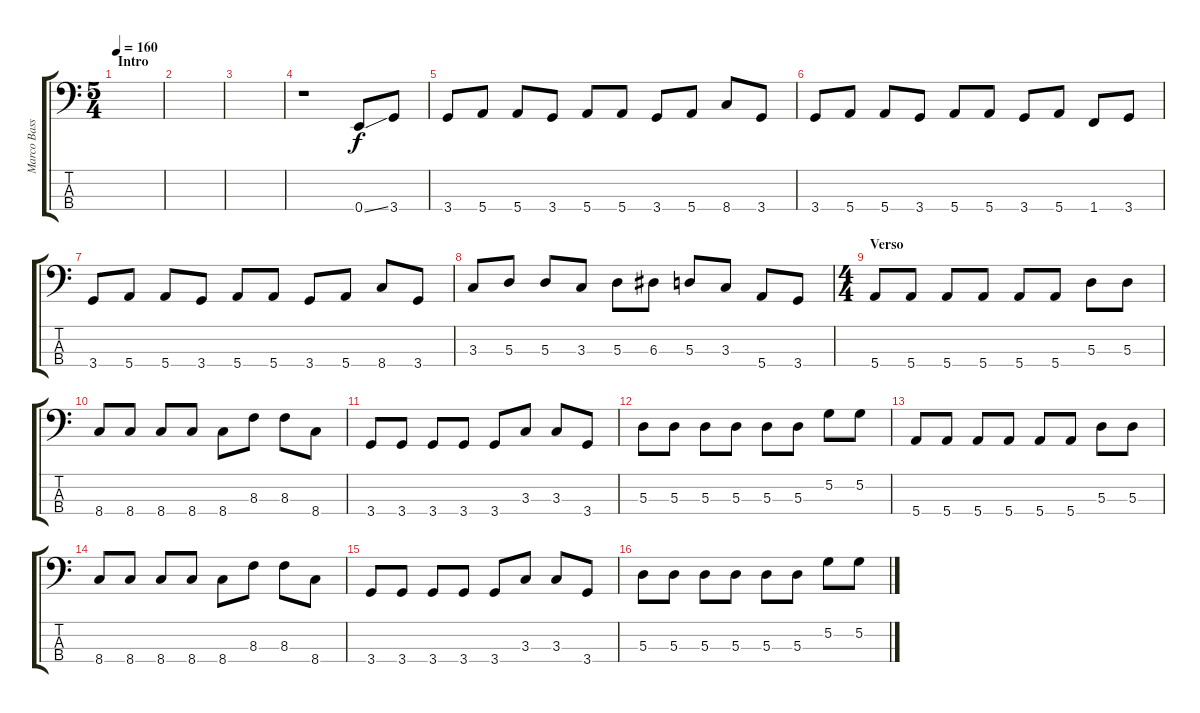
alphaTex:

\track ("Marco Bass" "Marco Bass") {instrument electricbasspick}
\staff {score tabs}
\tuning (G2 D2 A1 E1) {hide}
\ts (5 4)
\section ("" "Intro")
\tempo 160
\clef f4
\ks c
|
|
|
r.1 0.4{ss}.8 3.4.8 |
3.4.8 5.4.8 5.4.8 3.4.8 5.4.8 5.4.8 3.4.8 5.4.8 8.4.8 3.4.8 |
3.4.8 5.4.8 5.4.8 3.4.8 5.4.8 5.4.8 3.4.8 5.4.8 1.4.8 3.4.8 |
3.4.8 5.4.8 5.4.8 3.4.8 5.4.8 5.4.8 3.4.8 5.4.8 8.4.8 3.4.8 |
3.3.8 5.3.8 5.3.8 3.3.8 5.3.8 6.3.8 5.3.8 3.3.8 5.4.8 3.4.8 |
\ts (4 4)
\section ("" "Verso")
5.4.8 5.4.8 5.4.8 5.4.8 5.4.8 5.4.8 5.3.8 5.3.8 |
8.4.8 8.4.8 8.4.8 8.4.8 8.4.8 8.3.8 8.3.8 8.4.8 |
3.4.8 3.4.8 3.4.8 3.4.8 3.4.8 3.3.8 3.3.8 3.4.8 |
5.3.8 5.3.8 5.3.8 5.3.8 5.3.8 5.3.8 5.2.8 5.2.8 |
5.4.8 5.4.8 5.4.8 5.4.8 5.4.8 5.4.8 5.3.8 5.3.8 |
8.4.8 8.4.8 8.4.8 8.4.8 8.4.8 8.3.8 8.3.8 8.4.8 |
3.4.8 3.4.8 3.4.8 3.4.8 3.4.8 3.3.8 3.3.8 3.4.8 |
5.3.8 5.3.8 5.3.8 5.3.8 5.3.8 5.3.8 5.2.8 5.2.8
